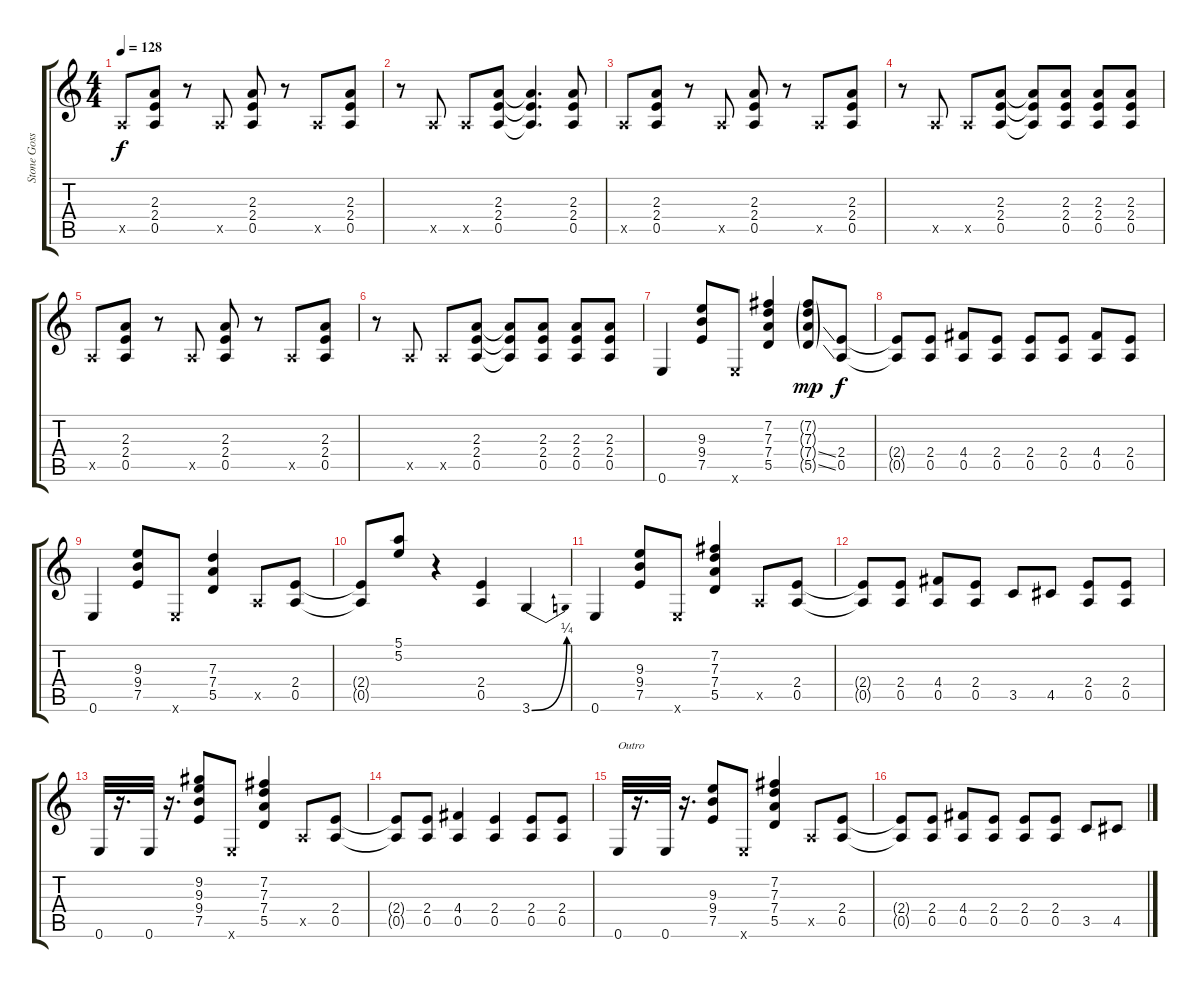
\track ("Stone Gossard Gtr 2 Lead" "Stone Goss") {instrument distortionguitar}
\staff {score tabs}
\tuning (E4 B3 G3 D3 A2 E2) {hide}
\ts (4 4)
\tempo 128
\clef g2
\ks c
0.5{x}.8{dy f} (2.3 2.4 0.5).8 r.8 0.5{x}.8 (2.3 2.4 0.5).8 r.8 0.5{x}.8 (2.3 2.4 0.5).8 |
r.8 0.5{x}.8 0.5{x}.8 (2.3 2.4 0.5).8 (2.3{t} 2.4{t} 0.5{t}).4{d} (2.3 2.4 0.5).8 |
0.5{x}.8 (2.3 2.4 0.5).8 r.8 0.5{x}.8 (2.3 2.4 0.5).8 r.8 0.5{x}.8 (2.3 2.4 0.5).8 |
r.8 0.5{x}.8 0.5{x}.8 (2.3 2.4 0.5).8 (2.3{t} 2.4{t} 0.5{t}).8 (2.3 2.4 0.5).8 (2.3 2.4 0.5).8 (2.3 2.4 0.5).8 |
0.5{x}.8 (2.3 2.4 0.5).8 r.8 0.5{x}.8 (2.3 2.4 0.5).8 r.8 0.5{x}.8 (2.3 2.4 0.5).8 |
r.8 0.5{x}.8 0.5{x}.8 (2.3 2.4 0.5).8 (2.3{t} 2.4{t} 0.5{t}).8 (2.3 2.4 0.5).8 (2.3 2.4 0.5).8 (2.3 2.4 0.5).8 |
0.6.4 (9.3 9.4 7.5).8 0.6{x}.8 (7.2 7.3 7.4 5.5).4 (7.2{g} 7.3{g} 7.4{ss g} 5.5{ss g}).8{dy mp} (2.4 0.5).8{dy f} |
(2.4{t} 0.5{t}).8 (2.4 0.5).8 (4.4 0.5).8 (2.4 0.5).8 (2.4 0.5).8 (2.4 0.5).8 (4.4 0.5).8 (2.4 0.5).8 |
0.6.4 (9.3 9.4 7.5).8 0.6{x}.8 (7.3 7.4 5.5).4 0.5{x}.8 (2.4 0.5).8 |
(2.4{t} 0.5{t}).8 (5.1 5.2).8 r.4 (2.4 0.5).4 3.6{be (bend 0 0 60 1)}.4 |
0.6.4 (9.3 9.4 7.5).8 0.6{x}.8 (7.2 7.3 7.4 5.5).4 0.5{x}.8 (2.4 0.5).8 |
(2.4{t} 0.5{t}).8 (2.4 0.5).8 (4.4 0.5).8 (2.4 0.5).8 3.5.8 4.5.8 (2.4 0.5).8 (2.4 0.5).8 |
0.6.32 r.16{d} 0.6.32 r.16{d} (9.2 9.3 9.4 7.5).8 0.6{x}.8 (7.2 7.3 7.4 5.5).4 0.5{x}.8 (2.4 0.5).8 |
(2.4{t} 0.5{t}).8 (2.4 0.5).8 (4.4 0.5).4 (2.4 0.5).4 (2.4 0.5).8 (2.4 0.5).8 |
0.6.32{txt "Outro"} r.16{d} 0.6.32 r.16{d} (9.3 9.4 7.5).8 0.6{x}.8 (7.2 7.3 7.4 5.5).4 0.5{x}.8 (2.4 0.5).8 |
(2.4{t} 0.5{t}).8 (2.4 0.5).8 (4.4 0.5).8 (2.4 0.5).8 (2.4 0.5).8 (2.4 0.5).8 3.5.8 4.5.8
